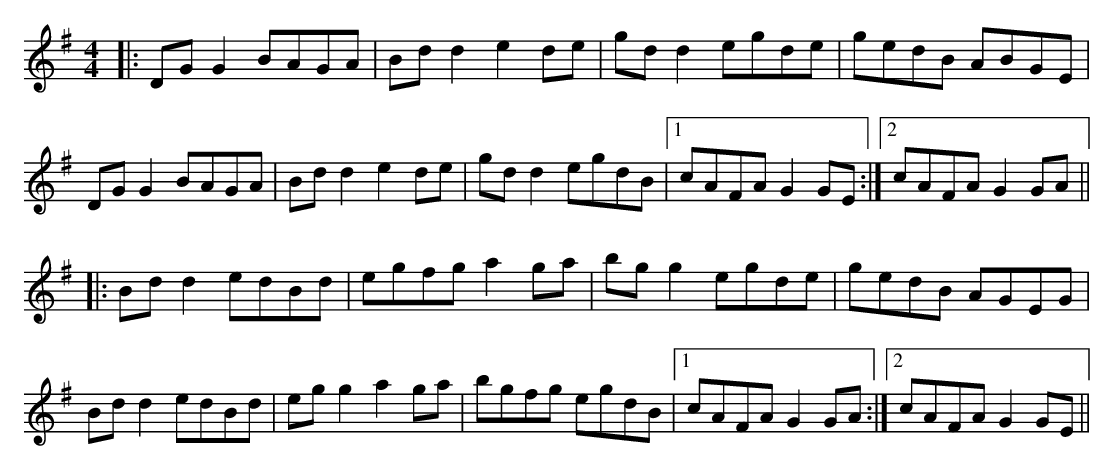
X:1
M:4/4
K:G
|:DG G2 BAGA|Bd d2 e2 de|gd d2 egde|gedB ABGE|
DG G2 BAGA|Bd d2 e2 de|gd d2 egdB|1 cAFA G2 GE:|2 cAFA G2 GA||
|:Bd d2 edBd|egfg a2 ga|bg g2 egde|gedB AGEG|
Bd d2 edBd|eg g2 a2 ga|bgfg egdB|1 cAFA G2 GA:|2 cAFA G2 GE||
